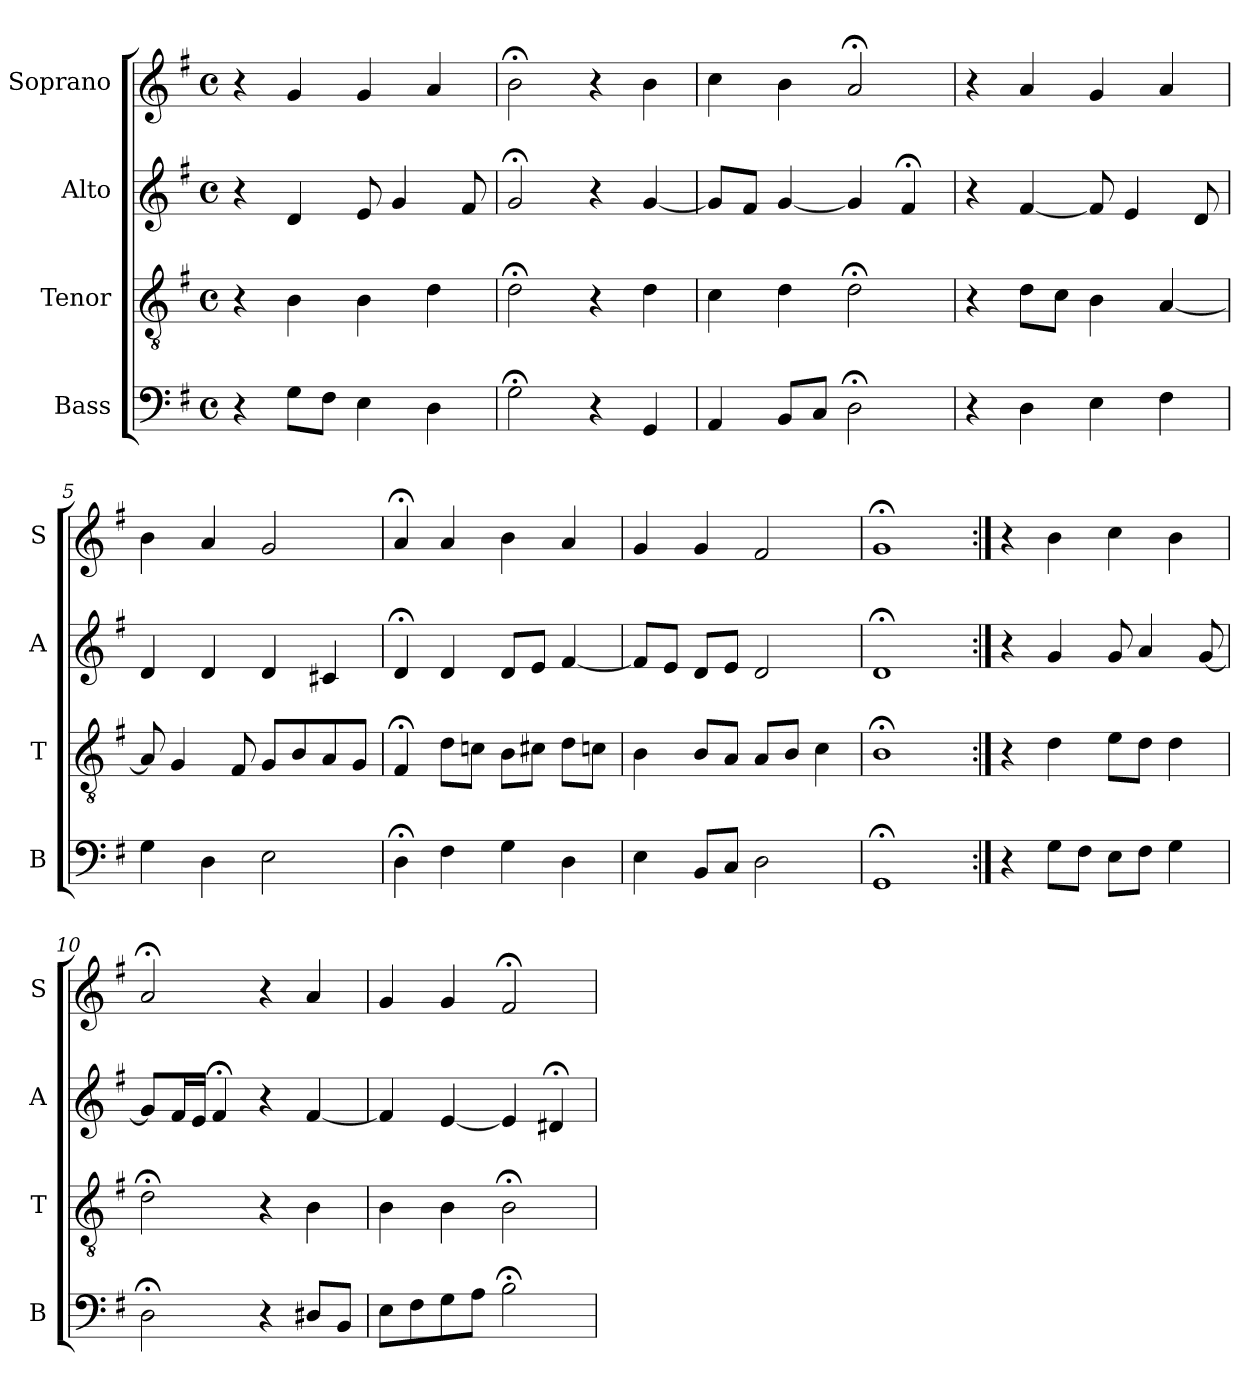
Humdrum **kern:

**kern	**kern	**kern	**kern
*part4	*part3	*part2	*part1
*staff4	*staff3	*staff2	*staff1
*I"Bass	*I"Tenor	*I"Alto	*I"Soprano
*I'B	*I'T	*I'A	*I'S
*clefF4	*clefGv2	*clefG2	*clefG2
*k[f#]	*k[f#]	*k[f#]	*k[f#]
*G:	*G:	*G:	*G:
*M4/4	*M4/4	*M4/4	*M4/4
*met(c)	*met(c)	*met(c)	*met(c)
*MM100	*MM100	*MM100	*MM100
=1	=1	=1	=1
4r	4r	4r	4r
8GL	4B	4d	4g
8F#J	.	.	.
4E	4B	8e	4g
.	.	4g	.
4D	4d	.	4a
.	.	8f#	.
=2	=2	=2	=2
2G;<	2d;<	2g;<	2b;<
4r	4r	4r	4r
4GG	4d	[4g	4b
=3	=3	=3	=3
4AA	4c	8gL]	4cc
.	.	8f#J	.
8BBL	4d	[4g	4b
8CJ	.	.	.
2D;<	2d;<	4g]	2a;<
.	.	4f#;<	.
=4	=4	=4	=4
4r	4r	4r	4r
4D	8dL	[4f#	4a
.	8cJ	.	.
4E	4B	8f#]	4g
.	.	4e	.
4F#	[4A	.	4a
.	.	8d	.
=5	=5	=5	=5
4G	8A]	4d	4b
.	4G	.	.
4D	.	4d	4a
.	8F#	.	.
2E	8GL	4d	2g
.	8B	.	.
.	8A	4c#X	.
.	8GJ	.	.
=6	=6	=6	=6
4D;<	4F#;<	4d;<	4a;<
4F#	8dL	4d	4a
.	8cnJ	.	.
4G	8BL	8dL	4b
.	8c#XJ	8eJ	.
4D	8dL	[4f#	4a
.	8cnJ	.	.
=7	=7	=7	=7
4E	4B	8f#L]	4g
.	.	8eJ	.
8BBL	8BL	8dL	4g
8CJ	8AJ	8eJ	.
2D	8AL	2d	2f#
.	8BJ	.	.
.	4c	.	.
=8	=8	=8	=8
1GG;<	1B;<	1d;<	1g;<
=9:|!	=9:|!	=9:|!	=9:|!
4r	4r	4r	4r
8GL	4d	4g	4b
8F#J	.	.	.
8EL	8eL	8g	4cc
8F#J	8dJ	4a	.
4G	4d	.	4b
.	.	[8g	.
=10	=10	=10	=10
2D;<	2d;<	8gL]	2a;<
.	.	16f#L	.
.	.	16eJJ	.
.	.	4f#;<	.
4r	4r	4r	4r
8D#XiL	4Bi	[4f#i	4ai
8BBJ	.	.	.
=11	=11	=11	=11
8EL	4B	4f#]	4g
8F#	.	.	.
8G	4B	[4e	4g
8AJ	.	.	.
2B;<	2B;<	4e]	2f#;<
.	.	4d#X;<	.
=	=	=	=
*-	*-	*-	*-
